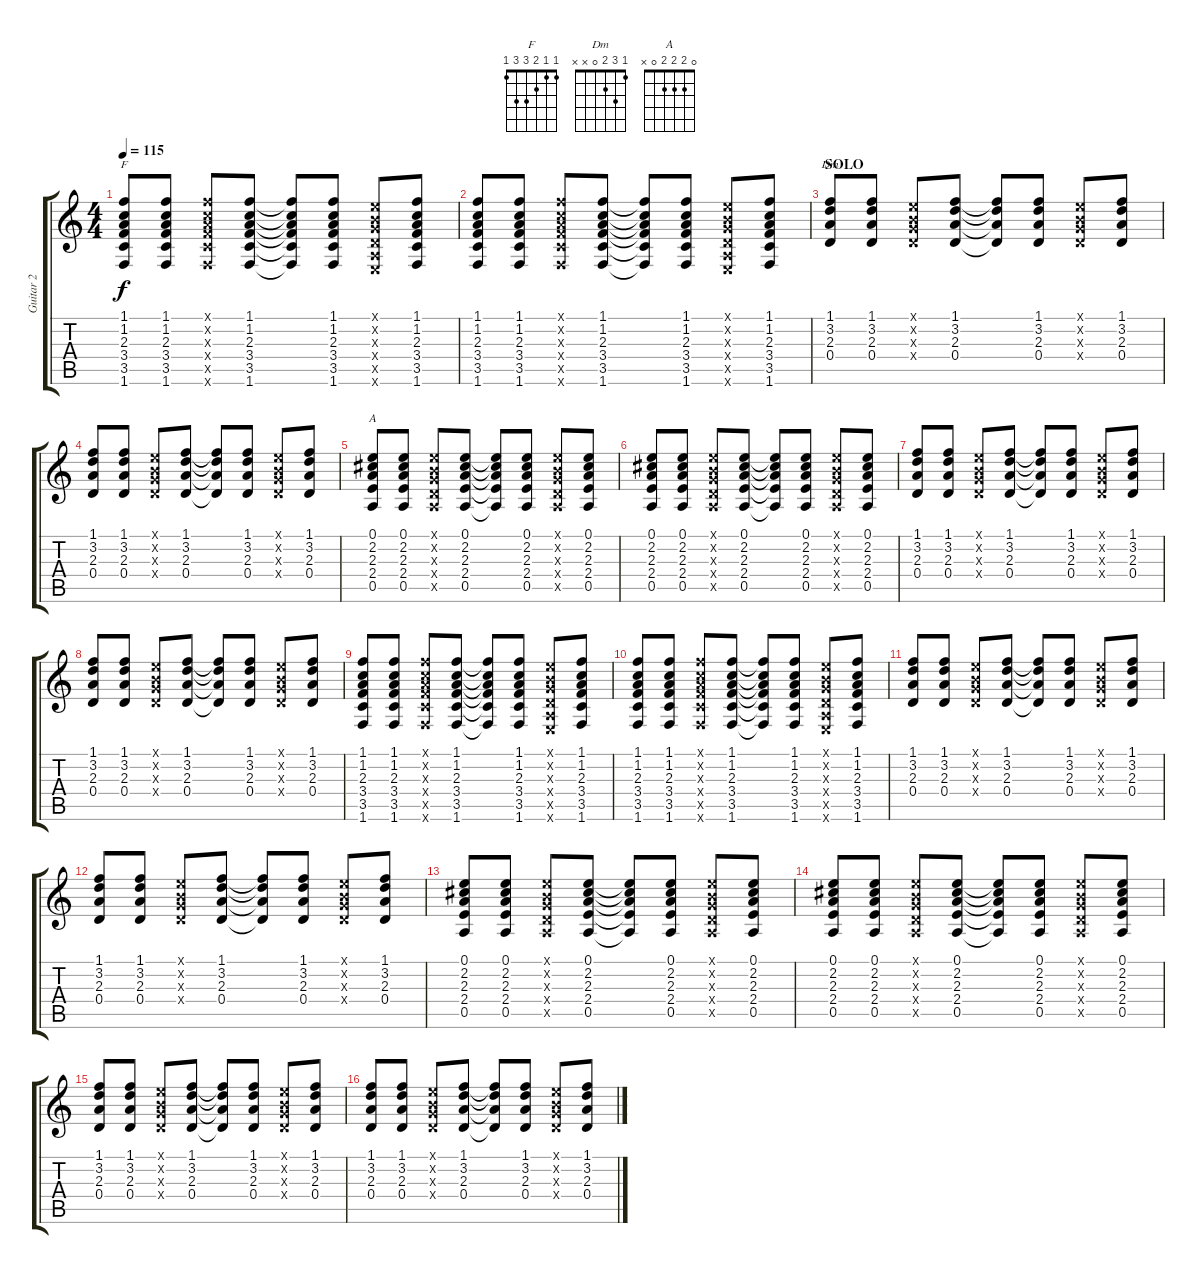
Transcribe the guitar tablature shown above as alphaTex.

\track ("Guitar 2" "Guitar 2") {instrument acousticguitarsteel}
\staff {score tabs}
\tuning (E4 B3 G3 D3 A2 E2) {hide}
\chord ("F" 1 1 2 3 3 1)
\chord ("Dm" 1 3 2 0 x x)
\chord ("A" 0 2 2 2 0 x)
\ts (4 4)
\tempo 115
\clef g2
\ks c
(1.1 1.2 2.3 3.4 3.5 1.6).8{ch "F" dy f} (1.1 1.2 2.3 3.4 3.5 1.6).8 (1.1{x} 1.2{x} 2.3{x} 3.4{x} 3.5{x} 1.6{x}).8 (1.1 1.2 2.3 3.4 3.5 1.6).8 (1.1{t} 1.2{t} 2.3{t} 3.4{t} 3.5{t} 1.6{t}).8 (1.1 1.2 2.3 3.4 3.5 1.6).8 (0.1{x} 0.2{x} 0.3{x} 0.4{x} 0.5{x} 0.6{x}).8 (1.1 1.2 2.3 3.4 3.5 1.6).8 |
(1.1 1.2 2.3 3.4 3.5 1.6).8 (1.1 1.2 2.3 3.4 3.5 1.6).8 (1.1{x} 1.2{x} 2.3{x} 3.4{x} 3.5{x} 1.6{x}).8 (1.1 1.2 2.3 3.4 3.5 1.6).8 (1.1{t} 1.2{t} 2.3{t} 3.4{t} 3.5{t} 1.6{t}).8 (1.1 1.2 2.3 3.4 3.5 1.6).8 (0.1{x} 0.2{x} 0.3{x} 0.4{x} 0.5{x} 0.6{x}).8 (1.1 1.2 2.3 3.4 3.5 1.6).8 |
\section ("" "SOLO")
(1.1 3.2 2.3 0.4).8{ch "Dm"} (1.1 3.2 2.3 0.4).8 (0.1{x} 0.2{x} 0.3{x} 0.4{x}).8 (1.1 3.2 2.3 0.4).8 (1.1{t} 3.2{t} 2.3{t} 0.4{t}).8 (1.1 3.2 2.3 0.4).8 (0.1{x} 0.2{x} 0.3{x} 0.4{x}).8 (1.1 3.2 2.3 0.4).8 |
(1.1 3.2 2.3 0.4).8 (1.1 3.2 2.3 0.4).8 (0.1{x} 0.2{x} 0.3{x} 0.4{x}).8 (1.1 3.2 2.3 0.4).8 (1.1{t} 3.2{t} 2.3{t} 0.4{t}).8 (1.1 3.2 2.3 0.4).8 (0.1{x} 0.2{x} 0.3{x} 0.4{x}).8 (1.1 3.2 2.3 0.4).8 |
(0.1 2.2 2.3 2.4 0.5).8{ch "A"} (0.1 2.2 2.3 2.4 0.5).8 (0.1{x} 0.2{x} 0.3{x} 0.4{x} 0.5{x}).8 (0.1 2.2 2.3 2.4 0.5).8 (0.1{t} 2.2{t} 2.3{t} 2.4{t} 0.5{t}).8 (0.1 2.2 2.3 2.4 0.5).8 (0.1{x} 0.2{x} 0.3{x} 0.4{x} 0.5{x}).8 (0.1 2.2 2.3 2.4 0.5).8 |
(0.1 2.2 2.3 2.4 0.5).8 (0.1 2.2 2.3 2.4 0.5).8 (0.1{x} 0.2{x} 0.3{x} 0.4{x} 0.5{x}).8 (0.1 2.2 2.3 2.4 0.5).8 (0.1{t} 2.2{t} 2.3{t} 2.4{t} 0.5{t}).8 (0.1 2.2 2.3 2.4 0.5).8 (0.1{x} 0.2{x} 0.3{x} 0.4{x} 0.5{x}).8 (0.1 2.2 2.3 2.4 0.5).8 |
(1.1 3.2 2.3 0.4).8 (1.1 3.2 2.3 0.4).8 (0.1{x} 0.2{x} 0.3{x} 0.4{x}).8 (1.1 3.2 2.3 0.4).8 (1.1{t} 3.2{t} 2.3{t} 0.4{t}).8 (1.1 3.2 2.3 0.4).8 (0.1{x} 0.2{x} 0.3{x} 0.4{x}).8 (1.1 3.2 2.3 0.4).8 |
(1.1 3.2 2.3 0.4).8 (1.1 3.2 2.3 0.4).8 (0.1{x} 0.2{x} 0.3{x} 0.4{x}).8 (1.1 3.2 2.3 0.4).8 (1.1{t} 3.2{t} 2.3{t} 0.4{t}).8 (1.1 3.2 2.3 0.4).8 (0.1{x} 0.2{x} 0.3{x} 0.4{x}).8 (1.1 3.2 2.3 0.4).8 |
(1.1 1.2 2.3 3.4 3.5 1.6).8 (1.1 1.2 2.3 3.4 3.5 1.6).8 (1.1{x} 1.2{x} 2.3{x} 3.4{x} 3.5{x} 1.6{x}).8 (1.1 1.2 2.3 3.4 3.5 1.6).8 (1.1{t} 1.2{t} 2.3{t} 3.4{t} 3.5{t} 1.6{t}).8 (1.1 1.2 2.3 3.4 3.5 1.6).8 (0.1{x} 0.2{x} 0.3{x} 0.4{x} 0.5{x} 0.6{x}).8 (1.1 1.2 2.3 3.4 3.5 1.6).8 |
(1.1 1.2 2.3 3.4 3.5 1.6).8 (1.1 1.2 2.3 3.4 3.5 1.6).8 (1.1{x} 1.2{x} 2.3{x} 3.4{x} 3.5{x} 1.6{x}).8 (1.1 1.2 2.3 3.4 3.5 1.6).8 (1.1{t} 1.2{t} 2.3{t} 3.4{t} 3.5{t} 1.6{t}).8 (1.1 1.2 2.3 3.4 3.5 1.6).8 (0.1{x} 0.2{x} 0.3{x} 0.4{x} 0.5{x} 0.6{x}).8 (1.1 1.2 2.3 3.4 3.5 1.6).8 |
(1.1 3.2 2.3 0.4).8 (1.1 3.2 2.3 0.4).8 (0.1{x} 0.2{x} 0.3{x} 0.4{x}).8 (1.1 3.2 2.3 0.4).8 (1.1{t} 3.2{t} 2.3{t} 0.4{t}).8 (1.1 3.2 2.3 0.4).8 (0.1{x} 0.2{x} 0.3{x} 0.4{x}).8 (1.1 3.2 2.3 0.4).8 |
(1.1 3.2 2.3 0.4).8 (1.1 3.2 2.3 0.4).8 (0.1{x} 0.2{x} 0.3{x} 0.4{x}).8 (1.1 3.2 2.3 0.4).8 (1.1{t} 3.2{t} 2.3{t} 0.4{t}).8 (1.1 3.2 2.3 0.4).8 (0.1{x} 0.2{x} 0.3{x} 0.4{x}).8 (1.1 3.2 2.3 0.4).8 |
(0.1 2.2 2.3 2.4 0.5).8 (0.1 2.2 2.3 2.4 0.5).8 (0.1{x} 0.2{x} 0.3{x} 0.4{x} 0.5{x}).8 (0.1 2.2 2.3 2.4 0.5).8 (0.1{t} 2.2{t} 2.3{t} 2.4{t} 0.5{t}).8 (0.1 2.2 2.3 2.4 0.5).8 (0.1{x} 0.2{x} 0.3{x} 0.4{x} 0.5{x}).8 (0.1 2.2 2.3 2.4 0.5).8 |
(0.1 2.2 2.3 2.4 0.5).8 (0.1 2.2 2.3 2.4 0.5).8 (0.1{x} 0.2{x} 0.3{x} 0.4{x} 0.5{x}).8 (0.1 2.2 2.3 2.4 0.5).8 (0.1{t} 2.2{t} 2.3{t} 2.4{t} 0.5{t}).8 (0.1 2.2 2.3 2.4 0.5).8 (0.1{x} 0.2{x} 0.3{x} 0.4{x} 0.5{x}).8 (0.1 2.2 2.3 2.4 0.5).8 |
(1.1 3.2 2.3 0.4).8 (1.1 3.2 2.3 0.4).8 (0.1{x} 0.2{x} 0.3{x} 0.4{x}).8 (1.1 3.2 2.3 0.4).8 (1.1{t} 3.2{t} 2.3{t} 0.4{t}).8 (1.1 3.2 2.3 0.4).8 (0.1{x} 0.2{x} 0.3{x} 0.4{x}).8 (1.1 3.2 2.3 0.4).8 |
(1.1 3.2 2.3 0.4).8 (1.1 3.2 2.3 0.4).8 (0.1{x} 0.2{x} 0.3{x} 0.4{x}).8 (1.1 3.2 2.3 0.4).8 (1.1{t} 3.2{t} 2.3{t} 0.4{t}).8 (1.1 3.2 2.3 0.4).8 (0.1{x} 0.2{x} 0.3{x} 0.4{x}).8 (1.1 3.2 2.3 0.4).8
